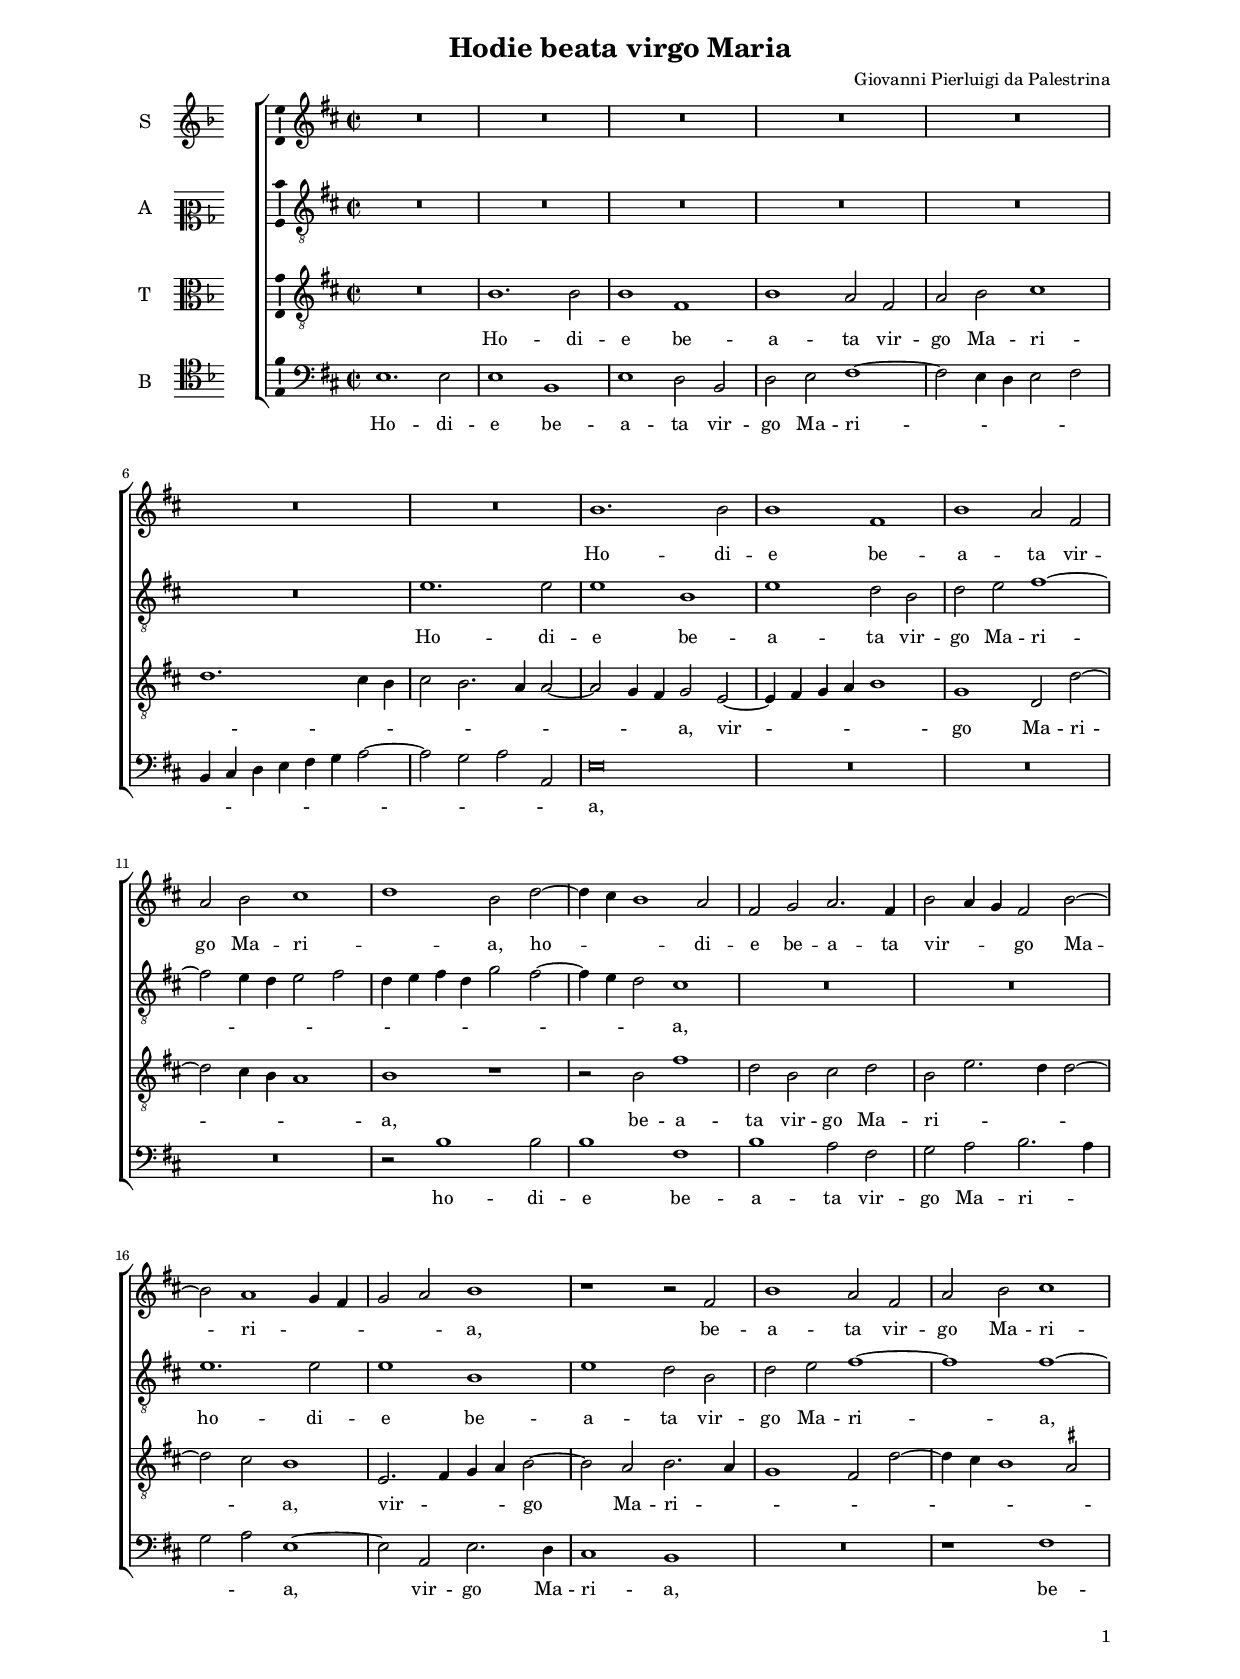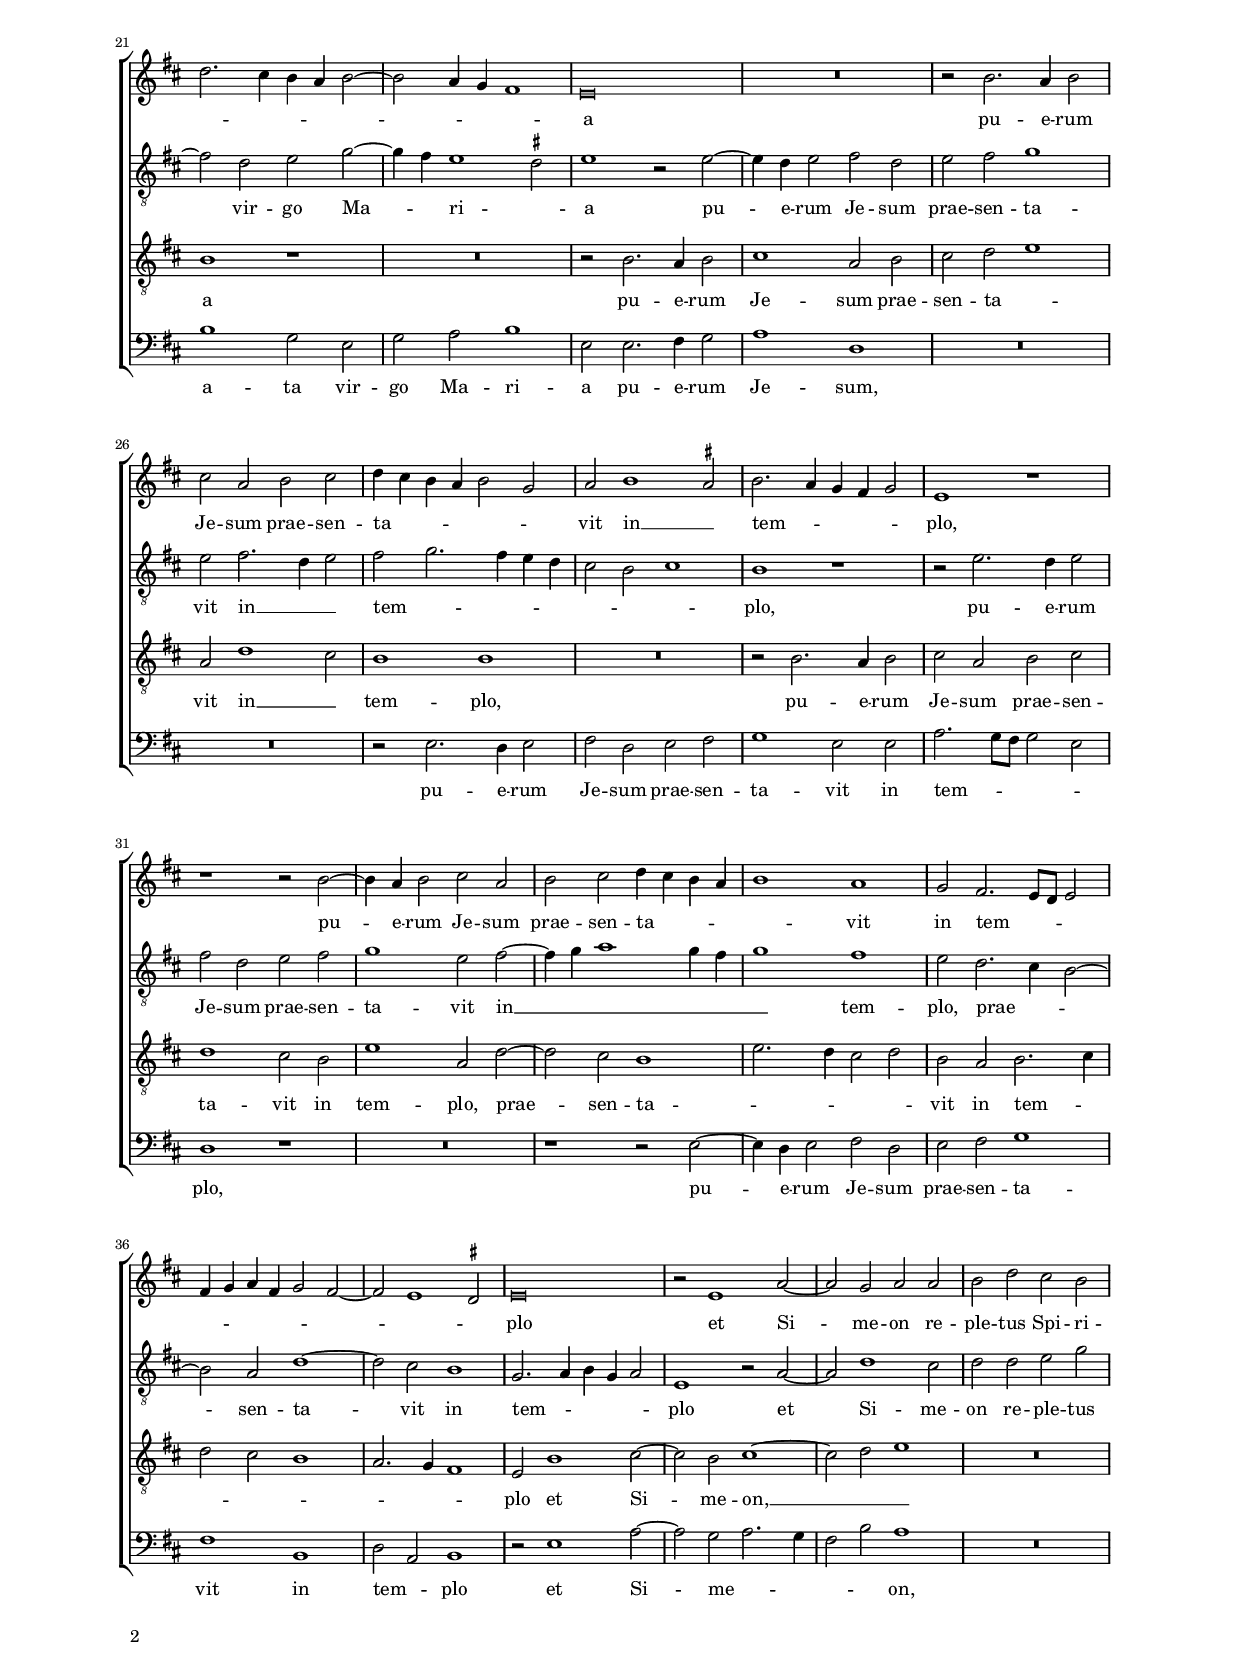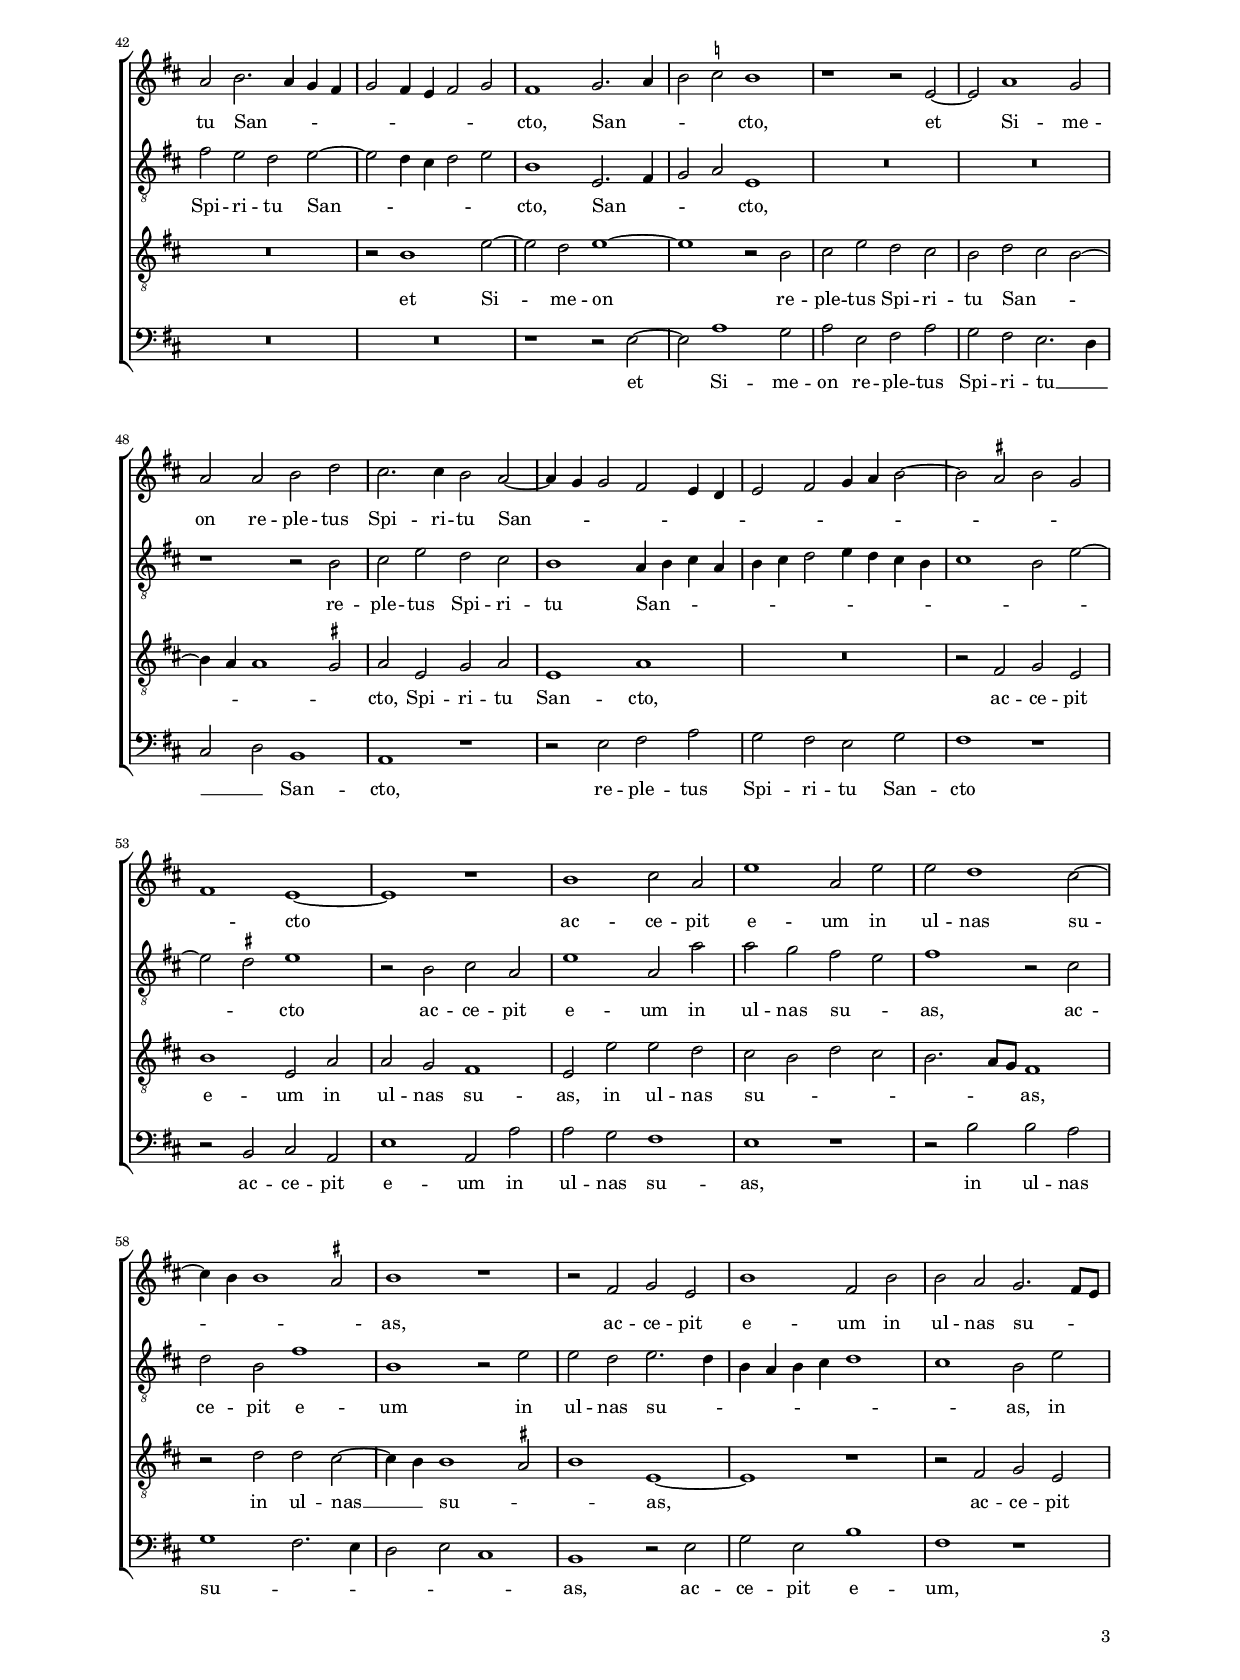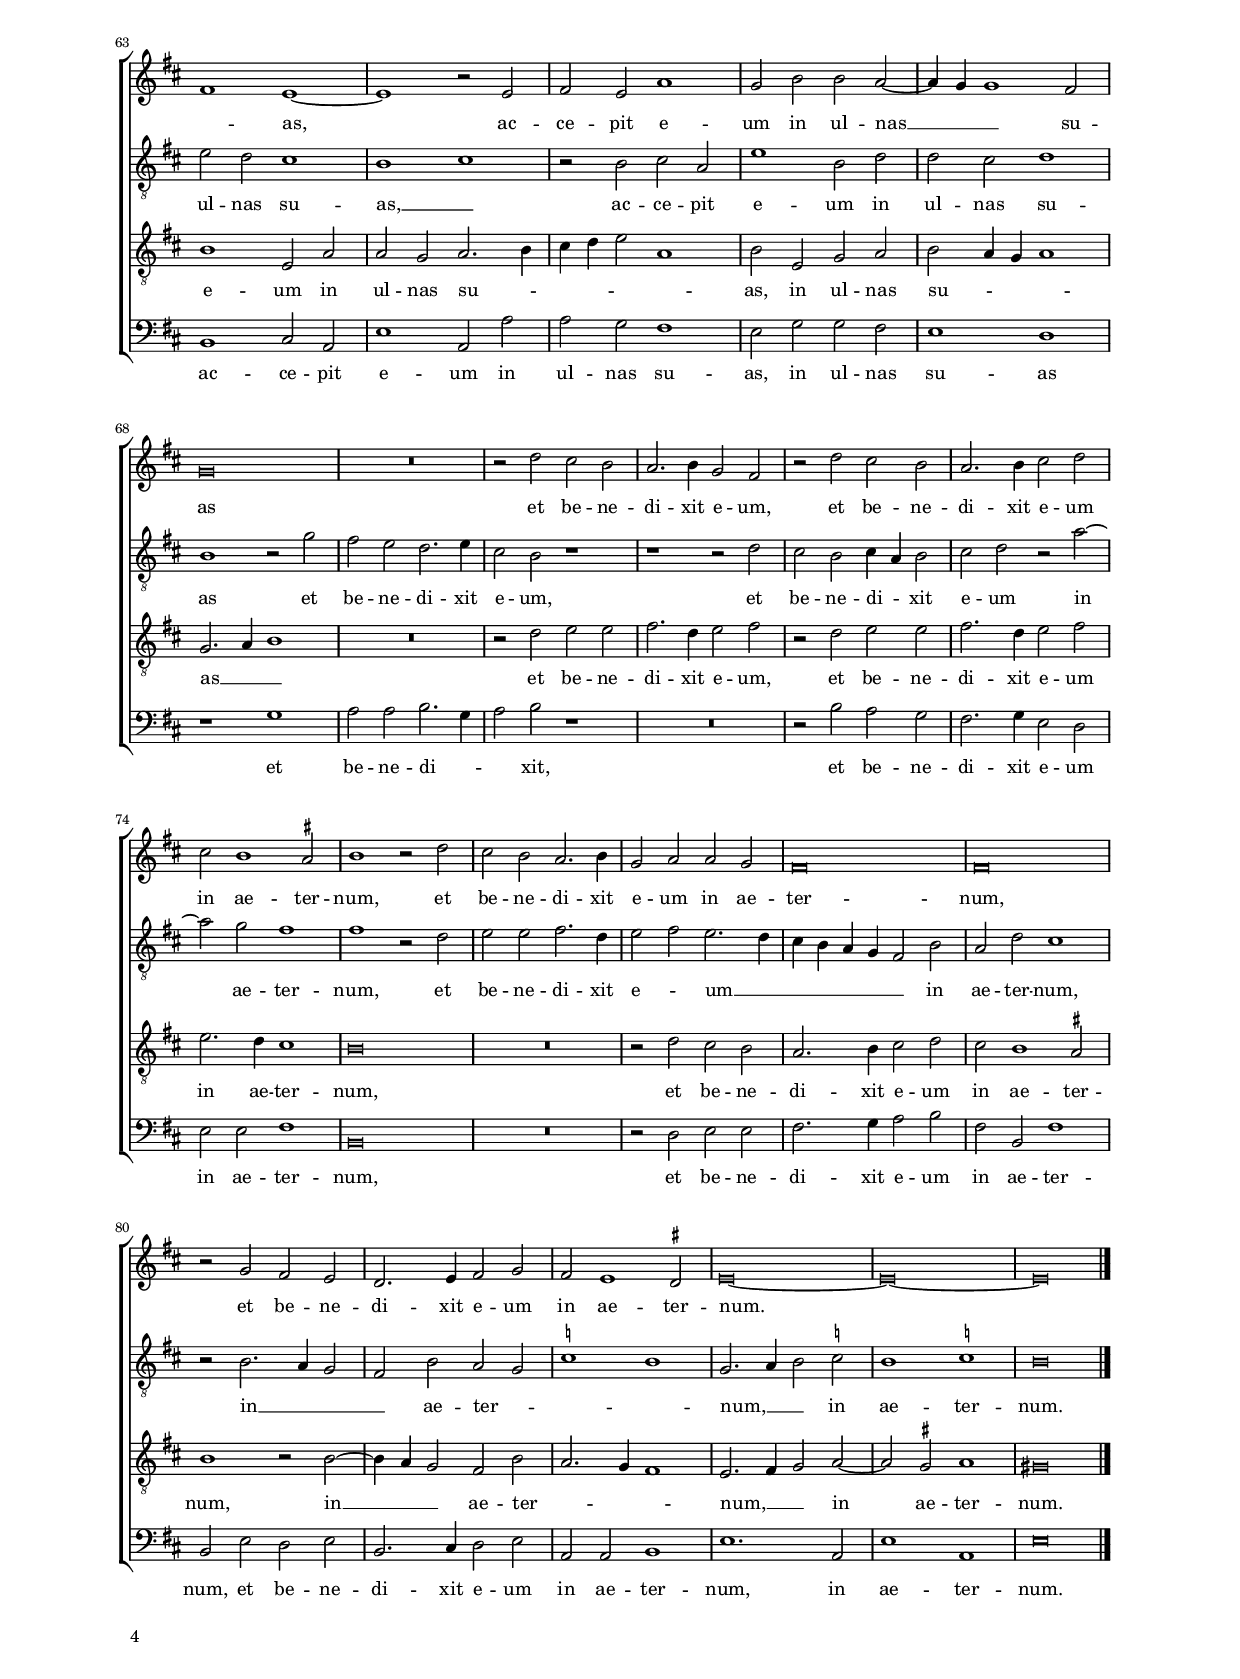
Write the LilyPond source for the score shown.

\header
{
  title="Hodie beata virgo Maria"
  composer="Giovanni Pierluigi da Palestrina"
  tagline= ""
}

\version "2.22.2"
\include "deutsch.ly"
#(set-global-staff-size 15)
% #(set-default-paper-size "letter")
#(ly:set-option 'point-and-click #f)

	
global = {
	\key f \major
	\time 2/2 \set Score.measureLength = #(ly:make-moment 2/1)
    \skip 1*2*85 \bar "|."
	}

	ficta = { \once \set suggestAccidentals = ##t }
	
	forget = #(define-music-function (music) (ly:music?) #{
		\accidentalStyle forget
		$music
		\accidentalStyle default
		#})
	

\paper
	{
	top-margin = 1.5 \cm
	bottom-margin = 0.9 \cm
	left-margin = 2.2 \cm
	right-margin = 2.2 \cm
	ragged-bottom = ##f
	ragged-last-bottom = ##t
	print-page-number = ##f
	system-system-spacing = #'((basic-distance . 17) (minimum-distance . 13) (padding . 5) (strechability . 450))
    oddFooterMarkup=\markup   \fill-line { "" \fromproperty #'page:page-number-string }
    evenFooterMarkup=\markup  \fill-line { \fromproperty #'page:page-number-string "" }
    last-bottom-spacing = #'((basic-distance . 11) (minimum-distance . 7) (padding . 4))
    systems-per-page = 4
	}


incipitcantus = \markup { \score {
	{
	\set Staff.instrumentName = \markup { \fontsize #1 "S" }
	\key f \major
	\clef violin
	s4 \bar ""
	}
	\layout  {
	raggedright = ##t
	indent = 0.9 \cm
	line-width = 1.6\cm
	\context { \Staff \remove Time_signature_engraver }
	\override Staff.Clef.Y-extent = #'(0 . 0)
	}} \hspace #1 }
	
      
incipitaltus = \markup { \score {
	{
	\set Staff.instrumentName = \markup { \fontsize #1 "A" }
	\key f \major
	\clef mezzosoprano
	s4 \bar ""
	}
	\layout  {
	raggedright = ##t
	indent = 0.9 \cm
	line-width = 1.6\cm
	\context { \Staff \remove Time_signature_engraver }
	\override Staff.Clef.Y-extent = #'(0 . 0)
	}} \hspace #1 }


incipittenor = \markup { \score {
	{
	\set Staff.instrumentName = \markup { \fontsize #1 "T" }
	\key f \major
	\clef alto
	s4 \bar ""
	}
	\layout  {
	raggedright = ##t
	indent = 0.9 \cm
	line-width = 1.6\cm
	\context { \Staff \remove Time_signature_engraver }
	\override Staff.Clef.Y-extent = #'(0 . 0)
	}} \hspace #1 }


incipitbassus = \markup { \score {
	{
	\set Staff.instrumentName = \markup { \fontsize #1 "B" }
	\key f \major
	\clef tenor
	s4 \bar ""
	}
	\layout  {
	raggedright = ##t
	indent = 0.9 \cm
	line-width = 1.6\cm
	\context { \Staff \remove Time_signature_engraver }
	\override Staff.Clef.Y-extent = #'(0 . 0)
	}} \hspace #1 }


cantus =  \relative c''
	{
	R\breve
	R\breve
	R\breve
	R\breve
%5
	R\breve |
	R\breve
	R\breve
	d1. d2
	d1 a
%10
	d1 c2 a |
	c2 d e1
	f1 d2 f~
	f4 e d1 c2
	a2 b c2. a4
%15
	d2 c4 b a2 d~ |
	d2 c1 b4 a
	b2 c d1
	r1 r2 a
	d1 c2 a
%20
	c2 d e1 |
	f2. e4 d c d2~
	d2 c4 b a1
	g\breve
	R\breve
%25
	r2 d'2. c4 d2 |
	e2 c d e
	f4 e d c d2 b
	c2 d1 \ficta cis2
	d2. c4 b a b2
%30
	g1 r |
	r1 r2 d'~
	d4 c d2 e c
	d2 e f4 e d c
	d1 c
%35
	b2 a2. g8 f g2 |
	a4 b c a b2 a~
	a2 g1 \ficta fis2
	g\breve
	r2 g1 c2~
%40
	c2 b c c |
	d2 f e d
	c2 d2. c4 b a
	b2 a4 g a2 b
	a1 b2. c4
%45
	d2 \ficta es d1 |
	r1 r2 g,~
	g2 c1 b2
	c2 c d f
	e2. e4 d2 c~
%50
	c4 b b2 a g4 f |
	g2 a b4 c d2~
	d2 \ficta cis d b
	a1 g~
	g1 r
%55
	d'1 e2 c |
	g'1 c,2 g'
	g2 f1 e2~
	e4 d d1 \ficta cis2
	d1 r
%60
	r2 a b g |
	d'1 a2 d
	d2 c b2. a8 g
	a1 g~
	g1 r2 g
%65
	a2 g c1 |
	b2 d d c~
	c4 b b1 a2
	b\breve
	R\breve
%70
	r2 f' e d |
	c2. d4 b2 a
	r2 f' e d
	c2. d4 e2 f
	e2 d1 \ficta cis2
%75
	d1 r2 f |
	e2 d c2. d4
	b2 c c b
	a\breve
	a\breve
%80
	r2 b a g |
	f2. g4 a2 b
	a2 g1 \ficta fis2
	g\breve~
	g\breve~
%85
	g\breve |
	}


altus =  \relative c'
        {
	R\breve
	R\breve
	R\breve
	R\breve
%5
	R\breve |
	R\breve
	g'1. g2
	g1 d
	g1 f2 d
%10
	f2 g a1~ |
	a2 g4 f g2 a
	f4 g a f b2 a~
	a4 g f2 e1
	R\breve
%15
	R\breve |
	g1. g2
	g1 d
	g1 f2 d
	f2 g a1~
%20
	a1 a~ |
	a2 f g b~
	b4 a g1 \ficta fis2
	g1 r2 g~
	g4 f g2 a f
%25
	g2 a b1 |
	g2 a2. f4 g2
	a2 b2. a4 g f
	e2 d e1
	d1 r
%30
	r2 g2. f4 g2 |
	a2 f g a
	b1 g2 a~
	a4 b c1 b4 a
	b1 a
%35
	g2 f2. e4 d2~ |
	d2 c f1~
	f2 e d1
	b2. c4 d b c2
	g1 r2 c~
%40
	c2 f1 e2 |
	f2 f g b
	a2 g f g~
	g2 f4 e f2 g
	d1 g,2. a4
%45
	b2 c g1 |
	R\breve
	R\breve
	r1 r2 d'
	e2 g f e
%50
	d1 c4 d e c |
	d4 e f2 g4 f e d
	e1 d2 g~
	g2 \ficta fis g1
	r2 d e c
%55
	g'1 c,2 c' |
	c2 b a g
	a1 r2 e
	f2 d a'1
	d,1 r2 g
%60
	g2 f g2. f4 |
	d4 c d e f1
	e1 d2 g
	g2 f e1
	d1 e
%65
	r2 d e c |
	g'1 d2 f
	f2 e f1
	d1 r2 b'
	a2 g f2. g4
%70
	e2 d r1 |
	r1 r2 f
	e2 d e4 c d2
	e2 f r c'~
	c2 b a1
%75
	a1 r2 f |
	g2 g a2. f4
	g2 a g2. f4
	e4 d c b a2 d
	c2 f e1
%80
	r2 d2. c4 b2 |
	a2 d c b
	\ficta es1 d
	b2. c4 d2 \ficta es
	d1 \ficta es
%85
	d\breve |
	}


tenor =  \relative c'
	{
	R\breve
	d1. d2
	d1 a
	d1 c2 a
%5
	c2 d e1 |
	f1. e4 d
	e2 d2. c4 c2~
	c2 b4 a b2 g~
	g4 a b c d1
%10
	b1 f2 f'~ |
	f2 e4 d c1
	d1 r
	r2 d a'1
	f2 d e f
%15
	d2 g2. f4 f2~ |
	f2 e d1
	g,2. a4 b c d2~
	d2 c d2. c4
	b1 a2 f'~
%20
	f4 e d1 \ficta cis2 |
	d1 r
	R\breve
	r2 d2. c4 d2
	e1 c2 d
%25
	e2 f g1 |
	c,2 f1 e2
	d1 d
	R\breve
	r2 d2. c4 d2
%30
	e2 c d e |
	f1 e2 d
	g1 c,2 f~
	f2 e d1
	g2. f4 e2 f
%35
	d2 c d2. e4 |
	f2 e d1
	c2. b4 a1
	g2 d'1 e2~
	e2 d e1~
%40
	e2 f g1 |
	R\breve
	R\breve
	r2 d1 g2~
	g2 f g1~
%45
	g1 r2 d |
	e2 g f e
	d2 f e d~
	d4 c c1 \ficta h2
	c2 g b c
%50
	g1 c |
	R\breve
	r2 a b g
	d'1 g,2 c
	c2 b a1
%55
	g2 g' g f |
	e2 d f e
	d2. c8 b a1
	r2 f' f e~
	e4 d d1 \ficta cis2
%60
	d1 g,~ |
	g1 r
	r2 a b g
	d'1 g,2 c
	c2 b c2. d4
%65
	e4 f g2 c,1 |
	d2 g, b c
	d2 c4 b c1
	b2. c4 d1
	R\breve
%70
	r2 f g g |
	a2. f4 g2 a
	r2 f g g
	a2. f4 g2 a
	g2. f4 e1
%75
	d\breve |
	R\breve
	r2 f e d
	c2. d4 e2 f
	e2 d1 \ficta cis2
%80
	d1 r2 d~ |
	d4 c b2 a d
	c2. b4 a1
	g2. a4 b2 c~
	c2 \ficta h c1
%85
	h\breve |
	}


bassus  =  \relative c
	{
	g'1. g2
	g1 d
	g1 f2 d
	f2 g a1~
%5
	a2 g4 f g2 a |
	d,4 e f g a b c2~
	c2 b c c,
	g'\breve
	R\breve
%10
	R\breve |
	R\breve
	r2 d'1 d2
	d1 a
	d1 c2 a
%15
	b2 c d2. c4 |
	b2 c g1~
	g2 c, g'2. f4
	e1 d
	R\breve
%20
	r1 a' |
	d1 b2 g
	b2 c d1
	g,2 g2. a4 b2
	c1 f,
%25
	R\breve |
	R\breve
	r2 g2. f4 g2
	a2 f g a
	b1 g2 g
%30
	c2. b8 a b2 g |
	f1 r
	R\breve
	r1 r2 g~
	g4 f g2 a f
%35
	g2 a b1 |
	a1 d,
	f2 c d1
	r2 g1 c2~
	c2 b c2. b4
%40
	a2 d c1 |
	R\breve
	R\breve
	R\breve
	r1 r2 g~
%45
	g2 c1 b2 |
	c2 g a c
	b2 a g2. f4
	e2 f d1
	c1 r
%50
	r2 g' a c |
	b2 a g b
	a1 r
	r2 d, e c
	g'1 c,2 c'
%55
	c2 b a1 |
	g1 r
	r2 d' d c
	b1 a2. g4
	f2 g e1
%60
	d1 r2 g |
	b2 g d'1
	a1 r
	d,1 e2 c
	g'1 c,2 c'
%65
	c2 b a1 |
	g2 b b a
	g1 f
	r1 b
	c2 c d2. b4
%70
	c2 d r1 |
	R\breve
	r2 d c b
	a2. b4 g2 f
	g2 g a1
%75
	d,\breve |
	R\breve
	r2 f g g
	a2. b4 c2 d
	a2 d, a'1
%80
	d,2 g f g |
	d2. e4 f2 g
	c,2 c d1
	g1. c,2
	g'1 c,
%85
	g'\breve |
	}

lyricscantus = \lyricmode {
	Ho -- di -- e be -- a -- ta vir -- go Ma -- ri -- _ a,
        ho -- _ _ di -- e be -- a -- ta vir -- _ _ go Ma -- ri -- _ _ _ _ a,
        be -- a -- ta vir -- go Ma -- ri -- _ _ _ _ _ _ _ _ a
        pu -- e -- rum Je -- sum prae -- sen -- ta -- _ _ _ _ _ vit in __ _ tem -- _ _ _ _ plo,
        pu -- e -- rum Je -- sum prae -- sen -- ta -- _ _ _ _ vit in tem -- _ _ _ _ _ _ _ _ _ _ _ plo
        et Si -- me -- on re -- ple -- tus Spi -- ri -- tu San -- _ _ _ _ _ _ _ _ cto,
        San -- _ _ _ cto,
        et Si -- me -- on re -- ple -- tus Spi -- ri -- tu San -- _ _ _ _ _ _ _ _ _ _ _ _ _ _ cto
        ac -- ce -- pit e -- um in ul -- nas su -- _ _ _ as,
        ac -- ce -- pit e -- um in ul -- nas su -- _ _ _ as,
        ac -- ce -- pit e -- um in ul -- nas __ _ _ su -- as
        et be -- ne -- di -- xit e -- um,
        et be -- ne -- di -- xit e -- um in ae -- ter -- num,
        et be -- ne -- di -- xit e -- um in ae -- ter -- num,
        et be -- ne -- di -- xit e -- um in ae -- ter -- num.
	}


lyricsaltus = \lyricmode {
	Ho -- di -- e be -- a -- ta vir -- go Ma -- ri -- _ _ _ _ _ _ _ _ _ _ _ _ a,
        ho -- di -- e be -- a -- ta vir -- go Ma -- ri -- a,
        vir -- go Ma -- _ ri -- _ a
        pu -- e -- rum Je -- sum prae -- sen -- ta -- vit in __ _ _ tem -- _ _ _ _ _ _ _ plo,
        pu -- e -- rum Je -- sum prae -- sen -- ta -- vit in __ _ _ _ _ _ tem -- plo,
        prae -- _ _ sen -- ta -- vit in tem -- _ _ _ _ plo
        et Si -- me -- on re -- ple -- tus Spi -- ri -- tu San -- _ _ _ _ cto,
        San -- _ _ _ cto,
        re -- ple -- tus Spi -- ri -- tu San -- _ _ _ _ _ _ _ _ _ _ _ _ _ _ cto
        ac -- ce -- pit e -- um in ul -- nas su -- _ as,
        ac -- ce -- pit e -- um in ul -- nas su -- _ _ _ _ _ _ _ as,
        in ul -- nas su -- as, __ _
        ac -- ce -- pit e -- um in ul -- nas su -- as
        et be -- ne -- di -- xit e -- um,
        et be -- ne -- di -- _ xit e -- um in ae -- ter -- num,
        et be -- ne -- di -- xit e -- _ um __ _ _ _ _ _ _ in ae -- ter -- num,
        in __ _ _ _ ae -- ter -- _ _ _ num, __ _ _ 
        in ae -- ter -- num.
	}


lyricstenor = \lyricmode {
	Ho -- di -- e be -- a -- ta vir -- go Ma -- ri -- _ _ _ _ _ _ _ _ _ a,
        vir -- _ _ _ _ go Ma -- ri -- _ _ _ a,
        be -- a -- ta vir -- go Ma -- ri -- _ _ _ _ a,
        vir -- _ _ _ go Ma -- ri -- _ _ _ _ _ _ _ a
        pu -- e -- rum Je -- sum prae -- sen -- ta -- _ vit in __ _ tem -- plo,
        pu -- e -- rum Je -- sum prae -- sen -- ta -- vit in tem -- plo,
        prae -- sen -- ta -- _ _ _ _ vit in tem -- _ _ _ _ _ _ _ plo
        et Si -- me -- on, __ _ _ 
        et Si -- me -- on re -- ple -- tus Spi -- ri -- tu San -- _ _ _ _ _ cto,
        Spi -- ri -- tu San -- cto,
        ac -- ce -- pit e -- um in ul -- nas su -- as,
        in ul -- nas su -- _ _ _ _ _ _ as,
        in ul -- nas __ _ su -- _ _ as,
        ac -- ce -- pit e -- um in ul -- nas su -- _ _ _ _ _ as,
        in ul -- nas su -- _ _ _ as __ _ _
        et be -- ne -- di -- xit e -- um,
        et be -- ne -- di -- xit e -- um in ae -- ter -- num,
        et be -- ne -- di -- xit e -- um in ae -- ter -- num,
        in __ _ _ ae -- ter -- _ _ _ num, __ _ _
        in ae -- ter -- num.
	}


lyricsbassus = \lyricmode {
	Ho -- di -- e be -- a -- ta vir -- go Ma -- ri -- _ _ _ _ _ _ _ _ _ _ _ _ _ _ a,
        ho -- di -- e be -- a -- ta vir -- go Ma -- ri -- _ _ _ a,
        vir -- go Ma -- ri -- a,
        be -- a -- ta vir -- go Ma -- ri -- a
        pu -- e -- rum Je -- sum,
        pu -- e -- rum Je -- sum prae -- sen -- ta -- vit in tem -- _ _ _ _ plo,
        pu -- e -- rum Je -- sum prae -- sen -- ta -- vit in tem -- _ plo
        et Si -- me -- _ _ _ _ on,
        et Si -- me -- on re -- ple -- tus Spi -- ri -- tu __ _ _ _ San -- cto,
        re -- ple -- tus Spi -- ri -- tu San -- cto
        ac -- ce -- pit e -- um in ul -- nas su -- as,
        in ul -- nas su -- _ _ _ _ _ as,
        ac -- ce -- pit e -- um,
        ac -- ce -- pit e -- um in ul -- nas su -- as,
        in ul -- nas su -- as
        et be -- ne -- di -- _ _ xit,
        et be -- ne -- di -- xit e -- um in ae -- ter -- num,
        et be -- ne -- di -- xit e -- um in ae -- ter -- num,
        et be -- ne -- di -- xit e -- um in ae -- ter -- num,
        in ae -- ter -- num.
	}


\score
{  
	\transpose f d {
	\new ChoirStaff \with { \override StaffGrouper.staff-staff-spacing.basic-distance = #11.5 }
	<<

	\new Staff << \global
	\new Voice="v1" {
		\set Staff.instrumentName=\incipitcantus
		\set Staff.midiInstrument = "reed organ"
		\clef "violin"
		\cantus }
	\new Lyrics \lyricsto "v1" {\lyricscantus }
	>>


	\new Staff << \global
	\new Voice="v2" {
		\set Staff.instrumentName=\incipitaltus
		\set Staff.midiInstrument = "reed organ"
		\clef "G_8" 
		\altus}
	\new Lyrics \lyricsto "v2" {\lyricsaltus }
	>>


	\new Staff << \global
	\new Voice="v3" {
		\set Staff.instrumentName=\incipittenor
		\set Staff.midiInstrument = "reed organ"
		\clef "G_8"
		\tenor }
	\new Lyrics \lyricsto "v3" {\lyricstenor }
	>>


	\new Staff << \global
	\new Voice="v4" {
		\set Staff.instrumentName=\incipitbassus
		\set Staff.midiInstrument = "reed organ"
		\clef "bass" 
		\bassus }
	\new Lyrics \lyricsto "v4" {\lyricsbassus}
	>>

	>>
	} % transpose

	\layout
	{
	indent = 2.3 \cm
	\context { \Lyrics \override VerticalAxisGroup.nonstaff-relatedstaff-spacing.padding = #1.4 }
%	\context { \Lyrics \override LyricText.font-size = #1 }
	\context { \Staff \override TimeSignature.break-visibility = #end-of-line-invisible }
	\context { \Score \override BarNumber.padding = #2 }
	\context { \Voice \override NoteHead.style = #'baroque }
	\context { \Staff \consists "Ambitus_engraver" }
	}

\midi
	{
    	\tempo 2 = 90
	}
	
}


% EOF
